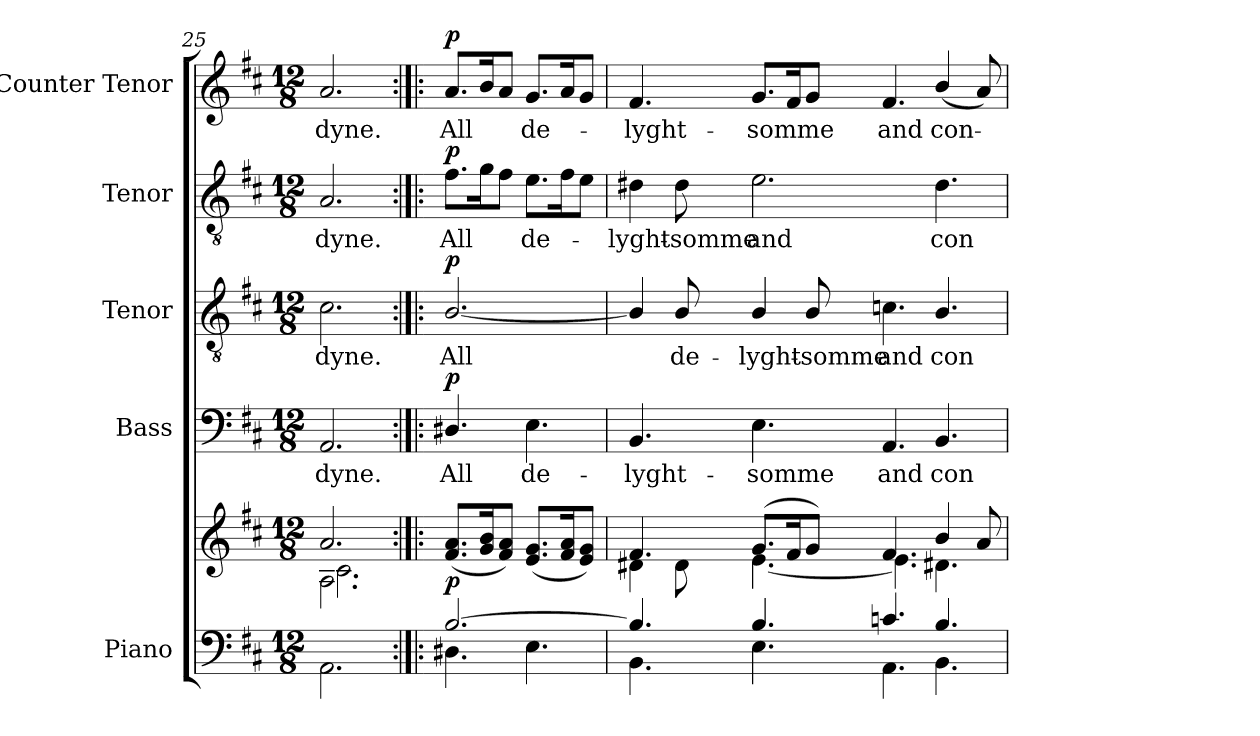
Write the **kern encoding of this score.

**kern	**kern	**dynam	**kern	**text	**dynam	**kern	**text	**dynam	**kern	**text	**dynam	**kern	**text	**dynam
*part5	*part5	*part5	*part4	*part4	*part4	*part3	*part3	*part3	*part2	*part2	*part2	*part1	*part1	*part1
*staff6	*staff5	*staff5/6	*staff4	*staff4	*staff4	*staff3	*staff3	*staff3	*staff2	*staff2	*staff2	*staff1	*staff1	*staff1
*I"Piano	*	*	*I"Bass	*	*	*I"Tenor	*	*	*I"Tenor	*	*	*I"Counter Tenor	*	*
*I'Pno.	*	*	*I'B.	*	*	*I'T.	*	*	*I'T.	*	*	*	*	*
*clefF4	*clefG2	*	*clefF4	*	*	*clefGv2	*	*	*clefGv2	*	*	*clefG2	*	*
*	*	*	*	*	*	*ITrd7c12	*	*	*ITrd7c12	*	*	*	*	*
*k[f#c#]	*k[f#c#]	*	*k[f#c#]	*	*	*k[f#c#]	*	*	*k[f#c#]	*	*	*k[f#c#]	*	*
*D:	*D:	*	*D:	*	*	*D:	*	*	*D:	*	*	*D:	*	*
*M12/8	*M12/8	*	*M12/8	*	*	*M12/8	*	*	*M12/8	*	*	*M12/8	*	*
=25	=25	=25	=25	=25	=25	=25	=25	=25	=25	=25	=25	=25	=25	=25
*	*^	*	*	*	*	*	*	*	*	*	*	*	*	*
*	*	*^	*	*	*	*	*	*	*	*	*	*	*	*	*
!	!	!	!	!	!	!LO:LY:b:color=#000000	!	!	!	!	!	!	!	!	!	!
!	!	!	!	!	!	!	!	!	!LO:LY:b:color=#000000	!	!	!	!	!	!	!
!	!	!	!	!	!	!	!	!	!	!	!	!LO:LY:b:color=#000000	!	!	!	!
!	!	!	!	!	!	!	!	!	!	!	!	!	!	!	!LO:LY:b:color=#000000	!
2.AAi\	2.ai/	2.Ai\	2.c#i\	.	2.AAi/	-dyne.	.	2.C#i\	-dyne.	.	2.AAi/	-dyne.	.	2.ai/	-dyne.	.
*	*v	*v	*v	*	*	*	*	*	*	*	*	*	*	*	*	*
=26:|!|:	=26:|!|:	=26:|!|:	=26:|!|:	=26:|!|:	=26:|!|:	=26:|!|:	=26:|!|:	=26:|!|:	=26:|!|:	=26:|!|:	=26:|!|:	=26:|!|:	=26:|!|:	=26:|!|:
*^	*	*	*	*	*	*	*	*	*	*	*	*	*	*
*	*	*^	*	*	*	*	*	*	*	*	*	*	*	*	*
*	*	*	*^	*	*	*	*	*	*	*	*	*	*	*	*	*
!	!	!	!	!	!	!	!LO:LY:b:color=#000000	!	!	!	!	!	!	!	!	!	!
*	*	*v	*v	*v	*	*	*	*	*	*	*	*	*	*	*	*	*
*	*	*^	*	*	*	*	*	*	*	*	*	*	*	*	*
*	*	*	*^	*	*	*	*	*	*	*	*	*	*	*	*	*
!	!	!	!	!	!	!	!	!	!	!LO:LY:b:color=#000000	!	!	!	!	!	!	!
*	*	*v	*v	*v	*	*	*	*	*	*	*	*	*	*	*	*	*
*	*	*^	*	*	*	*	*	*	*	*	*	*	*	*	*
*	*	*	*^	*	*	*	*	*	*	*	*	*	*	*	*	*
!	!	!	!	!	!	!	!	!	!	!	!	!	!LO:LY:b:color=#000000	!	!	!	!
*	*	*v	*v	*v	*	*	*	*	*	*	*	*	*	*	*	*	*
*	*	*^	*	*	*	*	*	*	*	*	*	*	*	*	*
*	*	*	*^	*	*	*	*	*	*	*	*	*	*	*	*	*
!	!	!	!	!	!	!	!	!	!	!	!	!	!	!	!	!LO:LY:b:color=#000000	!
*	*	*v	*v	*v	*	*	*	*	*	*	*	*	*	*	*	*	*
[2.Bi/	4.D#Xi\	(8.f#i/ 8.aiL	p	4.D#Xi/	All	p	[2.BBi/	All	p	8.F#i\L	All	p	8.ai/L	All	p
.	.	16gi/ 16bik	.	.	.	.	.	.	.	16Gi\k	.	.	16bi/k	.	.
.	.	8f#i/ 8aiJ)	.	.	.	.	.	.	.	8F#i\J	.	.	8ai/J	.	.
!	!	!	!	!	!LO:LY:b:color=#000000	!	!	!	!	!	!	!	!	!	!
!	!	!	!	!	!	!	!	!	!	!	!LO:LY:b:color=#000000	!	!	!	!
!	!	!	!	!	!	!	!	!	!	!	!	!	!	!LO:LY:b:color=#000000	!
.	4.Ei\	(8.ei/ 8.giL	.	4.Ei\	de-	.	.	.	.	8.Ei\L	de-	.	8.gi/L	de-	.
.	.	16f#i/ 16aik	.	.	.	.	.	.	.	16F#i\k	.	.	16ai/k	.	.
.	.	8ei/ 8giJ)	.	.	.	.	.	.	.	8Ei\J	.	.	8gi/J	.	.
!!LO:PB:g=z
=27	=27	=27	=27	=27	=27	=27	=27	=27	=27	=27	=27	=27	=27	=27	=27
*	*	*^	*	*	*	*	*	*	*	*	*	*	*	*	*
!	!	!	!	!	!	!LO:LY:b:color=#000000	!	!	!	!	!	!	!	!	!	!
!	!	!	!	!	!	!	!	!	!	!	!	!LO:LY:b:color=#000000	!	!	!	!
!	!	!	!	!	!	!	!	!	!	!	!	!	!	!	!LO:LY:b:color=#000000	!
4.Bi/]	4.BBi\	4.f#i/	4d#Xi\	.	4.BBi/	-lyght-	.	4BBi/]	.	.	4D#Xi\	-lyght-	.	4.f#i/	-lyght-	.
!	!	!	!	!	!	!	!	!	!LO:LY:b:color=#000000	!	!	!	!	!	!	!
!	!	!	!	!	!	!	!	!	!	!	!	!LO:LY:b:color=#000000	!	!	!	!
.	.	.	8d#i\	.	.	.	.	8BBi/	de-	.	8D#i\	-somme	.	.	.	.
!	!	!	!	!	!	!LO:LY:b:color=#000000	!	!	!	!	!	!	!	!	!	!
!	!	!	!	!	!	!	!	!	!LO:LY:b:color=#000000	!	!	!	!	!	!	!
!	!	!	!	!	!	!	!	!	!	!	!	!LO:LY:b:color=#000000	!	!	!	!
!	!	!	!	!	!	!	!	!	!	!	!	!	!	!	!LO:LY:b:color=#000000	!
4.Bi/	4.Ei\	(8.gi/L	[4.ei\	.	4.Ei\	-somme	.	4BBi/	-lyght-	.	2.Ei\	and	.	8.gi/L	-somme	.
.	.	16f#i/k	.	.	.	.	.	.	.	.	.	.	.	16f#i/k	.	.
!	!	!	!	!	!	!	!	!	!LO:LY:b:color=#000000	!	!	!	!	!	!	!
.	.	8gi/J)	.	.	.	.	.	8BBi/	-somme	.	.	.	.	8gi/J	.	.
!	!	!	!	!	!	!LO:LY:b:color=#000000	!	!	!	!	!	!	!	!	!	!
!	!	!	!	!	!	!	!	!	!LO:LY:b:color=#000000	!	!	!	!	!	!	!
!	!	!	!	!	!	!	!	!	!	!	!	!	!	!	!LO:LY:b:color=#000000	!
4.cni/	4.AAi\	4.f#i/	4.ei\]	.	4.AAi/	and	.	4.Cni\	and	.	.	.	.	4.f#i/	and	.
!	!	!	!	!	!	!LO:LY:b:color=#000000	!	!	!	!	!	!	!	!	!	!
!	!	!	!	!	!	!	!	!	!LO:LY:b:color=#000000	!	!	!	!	!	!	!
!	!	!	!	!	!	!	!	!	!	!	!	!LO:LY:b:color=#000000	!	!	!	!
!	!	!	!	!	!	!	!	!	!	!	!	!	!	!	!LO:LY:b:color=#000000	!
4.Bi/	4.BBi\	4bi/	4.d#Xi\	.	4.BBi/	con-	.	4.BBi/	con-	.	4.D#i\	con-	.	(4bi/	con-	.
.	.	8ai/	.	.	.	.	.	.	.	.	.	.	.	8ai/)	.	.
*v	*v	*	*	*	*	*	*	*	*	*	*	*	*	*	*	*
*	*v	*v	*	*	*	*	*	*	*	*	*	*	*	*	*
=	=	=	=	=	=	=	=	=	=	=	=	=	=	=
*-	*-	*-	*-	*-	*-	*-	*-	*-	*-	*-	*-	*-	*-	*-
